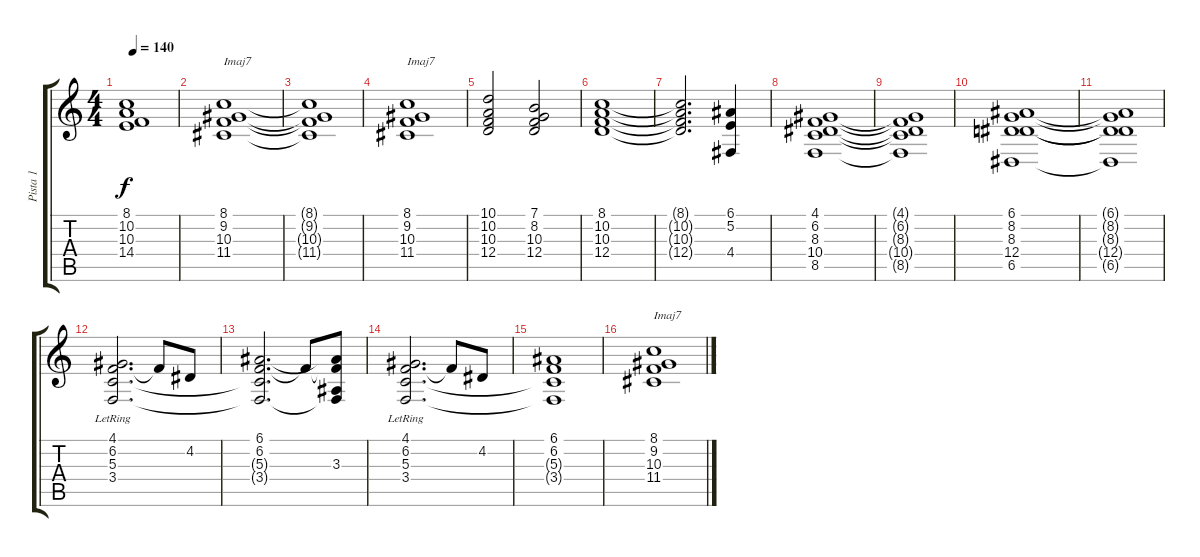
\track ("Pista 1" "Pista 1") {instrument electricpiano1}
\staff {score tabs}
\tuning (E4 B3 G3 D3 A2 E2) {hide}
\ts (4 4)
\tempo 140
\clef g2
\ks c
(8.1{t} 10.2{t} 10.3{t} 14.4{t}).1{dy f} |
(8.1 9.2 10.3 11.4).1{txt "Imaj7"} |
(8.1{t} 9.2{t} 10.3{t} 11.4{t}).1 |
(8.1 9.2 10.3 11.4).1{txt "Imaj7"} |
(10.1 10.2 10.3 12.4).2 (7.1 8.2 10.3 12.4).2 |
(8.1 10.2 10.3 12.4).1 |
(8.1{t} 10.2{t} 10.3{t} 12.4{t}).2{d} (6.1 5.2 4.4).4 |
(4.1 6.2 8.3 10.4 8.5).1 |
(4.1{t} 6.2{t} 8.3{t} 10.4{t} 8.5{t}).1 |
(6.1 8.2 8.3 12.4 6.5).1 |
(6.1{t} 8.2{t} 8.3{t} 12.4{t} 6.5{t}).1 |
(4.1{lr} 6.2{lr} 5.3{lr} 3.4{lr}).2{d} 6.2{t}.8 4.2.8 |
(6.1 6.2 5.3{t} 3.4{t}).2{d} 6.2{t}.8 (6.1{t} 6.2{t} 3.3 3.4{t}).8 |
(4.1{lr} 6.2{lr} 5.3{lr} 3.4{lr}).2{d} 6.2{t}.8 4.2.8 |
(6.1 6.2 5.3{t} 3.4{t}).1 |
(8.1 9.2 10.3 11.4).1{txt "Imaj7"}
